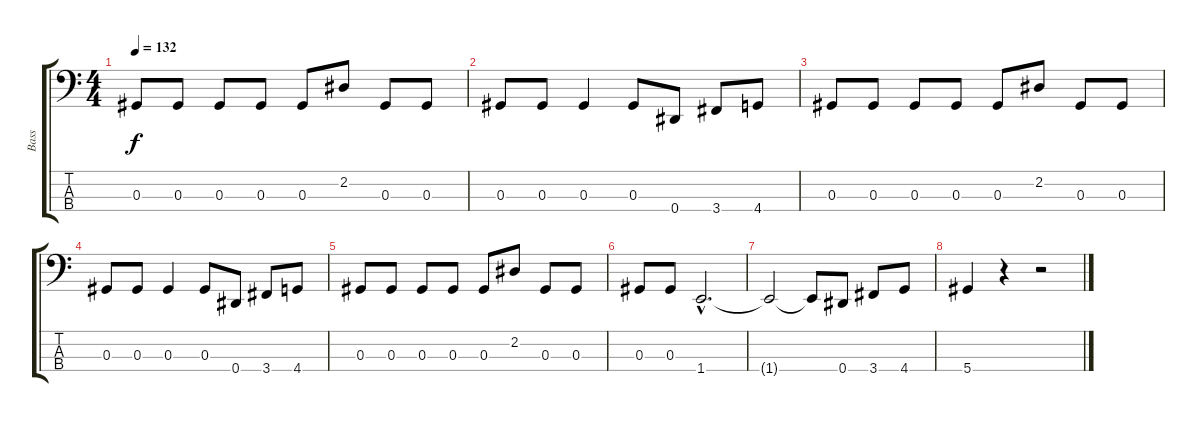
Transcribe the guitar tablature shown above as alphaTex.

\track ("Bass" "Bass") {instrument electricbassfinger}
\staff {score tabs}
\tuning (Gb2 Db2 Ab1 Eb1) {hide}
\ts (4 4)
\tempo 132
\clef f4
\ks c
0.3.8{dy f} 0.3.8 0.3.8 0.3.8 0.3.8 2.2.8 0.3.8 0.3.8 |
0.3.8 0.3.8 0.3.4 0.3.8 0.4.8 3.4.8 4.4.8 |
0.3.8 0.3.8 0.3.8 0.3.8 0.3.8 2.2.8 0.3.8 0.3.8 |
0.3.8 0.3.8 0.3.4 0.3.8 0.4.8 3.4.8 4.4.8 |
0.3.8 0.3.8 0.3.8 0.3.8 0.3.8 2.2.8 0.3.8 0.3.8 |
0.3.8 0.3.8 1.4{hac}.2{d} |
1.4{t}.2 1.4{t}.8 0.4.8 3.4.8 4.4.8 |
5.4.4 r.4 r.2
